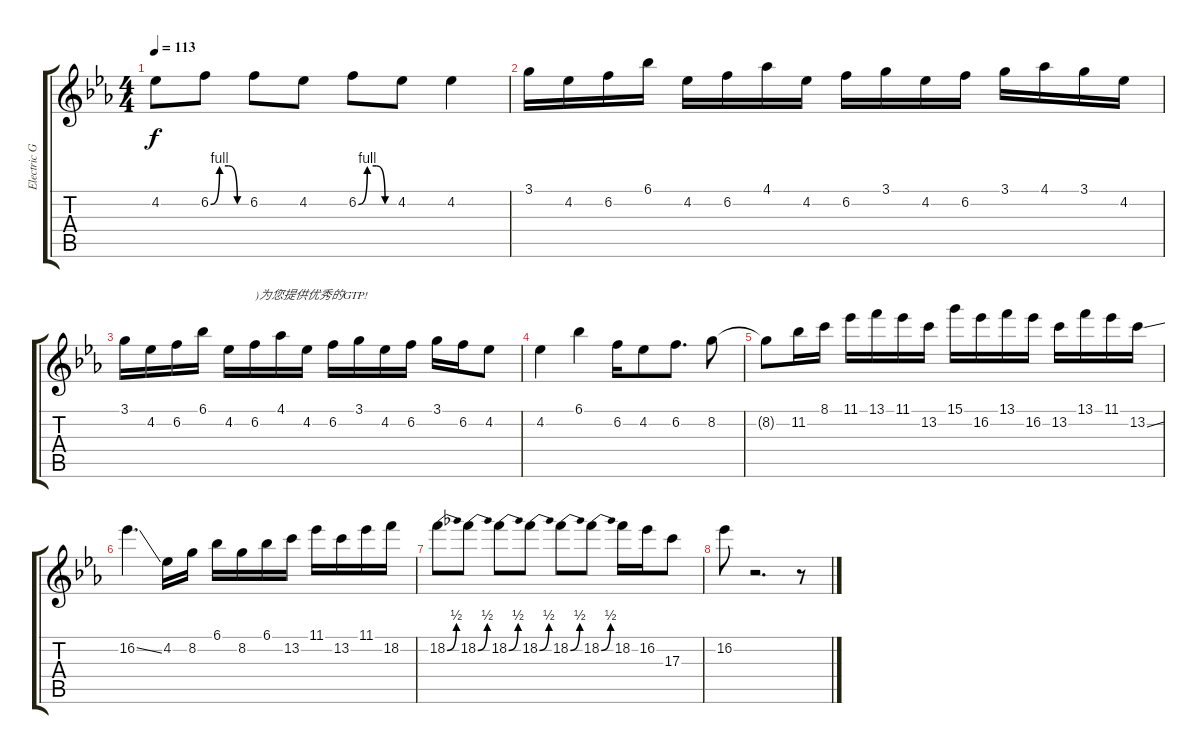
\track ("Electric Guitar" "Electric G") {instrument distortionguitar}
\staff {score tabs}
\tuning (E4 B3 G3 D3 A2 E2) {hide}
\ts (4 4)
\tempo 113
\clef g2
\ks eb
4.2{t}.8{dy f} 6.2{be (custom 0 0 15 4 30 4 45 0 60 0)}.8 6.2.8 4.2.8 6.2{be (custom 0 0 15 4 30 4 45 0 60 0)}.8 4.2.8 4.2.4 |
3.1.16 4.2.16 6.2.16 6.1.16 4.2.16 6.2.16 4.1.16 4.2.16 6.2.16 3.1.16 4.2.16 6.2.16 3.1.16 4.1.16 3.1.16 4.2.16 |
3.1.16 4.2.16 6.2.16 6.1.16 4.2.16 6.2.16{txt ")为您提供优秀的GTP!"} 4.1.16 4.2.16 6.2.16 3.1.16 4.2.16 6.2.16 3.1.16 6.2.16 4.2.8 |
4.2.4 6.1.4 6.2.16 4.2.8 6.2.8{d} 8.2.8 |
8.2{t}.8 11.2.16 8.1.16 11.1.16 13.1.16 11.1.16 13.2.16 15.1.16 16.2.16 13.1.16 16.2.16 13.2.16 13.1.16 11.1.16 13.2{ss}.16 |
16.2{ss}.4{d} 4.2.16 8.2.16 6.1.16 8.2.16 6.1.16 13.2.16 11.1.16 13.2.16 11.1.16 18.2.16 |
18.2{be (bend 0 0 60 2)}.8 18.2{be (bend 0 0 60 2)}.8 18.2{be (bend 0 0 60 2)}.8 18.2{be (bend 0 0 60 2)}.8 18.2{be (bend 0 0 60 2)}.8 18.2{be (bend 0 0 60 2)}.8 18.2.16 16.2.16 17.3.8 |
16.2.8 r.2{d} r.8
